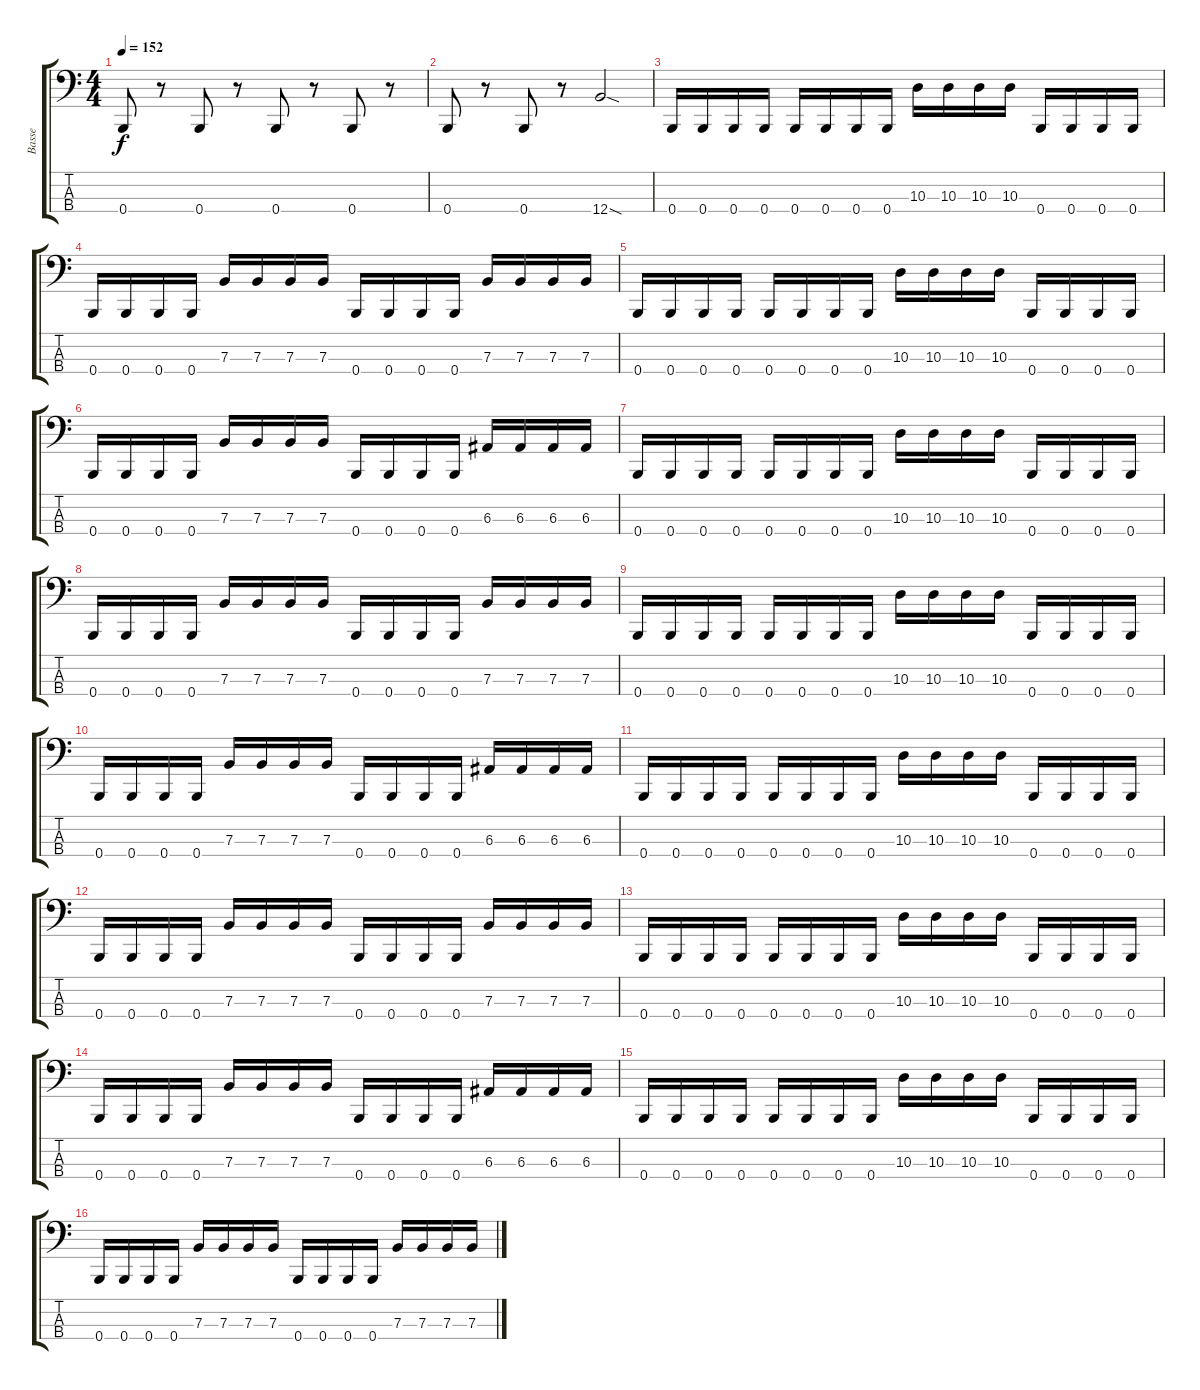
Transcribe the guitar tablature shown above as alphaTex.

\track ("Basse" "Basse") {instrument electricbassfinger}
\staff {score tabs}
\tuning (D2 A1 E1 B0) {hide}
\ts (4 4)
\tempo 152
\clef f4
\ks c
0.4.8{dy f} r.8 0.4.8 r.8 0.4.8 r.8 0.4.8 r.8 |
0.4.8 r.8 0.4.8 r.8 12.4{sod}.2 |
0.4.16 0.4.16 0.4.16 0.4.16 0.4.16 0.4.16 0.4.16 0.4.16 10.3.16 10.3.16 10.3.16 10.3.16 0.4.16 0.4.16 0.4.16 0.4.16 |
0.4.16 0.4.16 0.4.16 0.4.16 7.3.16 7.3.16 7.3.16 7.3.16 0.4.16 0.4.16 0.4.16 0.4.16 7.3.16 7.3.16 7.3.16 7.3.16 |
0.4.16 0.4.16 0.4.16 0.4.16 0.4.16 0.4.16 0.4.16 0.4.16 10.3.16 10.3.16 10.3.16 10.3.16 0.4.16 0.4.16 0.4.16 0.4.16 |
0.4.16 0.4.16 0.4.16 0.4.16 7.3.16 7.3.16 7.3.16 7.3.16 0.4.16 0.4.16 0.4.16 0.4.16 6.3.16 6.3.16 6.3.16 6.3.16 |
0.4.16 0.4.16 0.4.16 0.4.16 0.4.16 0.4.16 0.4.16 0.4.16 10.3.16 10.3.16 10.3.16 10.3.16 0.4.16 0.4.16 0.4.16 0.4.16 |
0.4.16 0.4.16 0.4.16 0.4.16 7.3.16 7.3.16 7.3.16 7.3.16 0.4.16 0.4.16 0.4.16 0.4.16 7.3.16 7.3.16 7.3.16 7.3.16 |
0.4.16 0.4.16 0.4.16 0.4.16 0.4.16 0.4.16 0.4.16 0.4.16 10.3.16 10.3.16 10.3.16 10.3.16 0.4.16 0.4.16 0.4.16 0.4.16 |
0.4.16 0.4.16 0.4.16 0.4.16 7.3.16 7.3.16 7.3.16 7.3.16 0.4.16 0.4.16 0.4.16 0.4.16 6.3.16 6.3.16 6.3.16 6.3.16 |
0.4.16 0.4.16 0.4.16 0.4.16 0.4.16 0.4.16 0.4.16 0.4.16 10.3.16 10.3.16 10.3.16 10.3.16 0.4.16 0.4.16 0.4.16 0.4.16 |
0.4.16 0.4.16 0.4.16 0.4.16 7.3.16 7.3.16 7.3.16 7.3.16 0.4.16 0.4.16 0.4.16 0.4.16 7.3.16 7.3.16 7.3.16 7.3.16 |
0.4.16 0.4.16 0.4.16 0.4.16 0.4.16 0.4.16 0.4.16 0.4.16 10.3.16 10.3.16 10.3.16 10.3.16 0.4.16 0.4.16 0.4.16 0.4.16 |
0.4.16 0.4.16 0.4.16 0.4.16 7.3.16 7.3.16 7.3.16 7.3.16 0.4.16 0.4.16 0.4.16 0.4.16 6.3.16 6.3.16 6.3.16 6.3.16 |
0.4.16 0.4.16 0.4.16 0.4.16 0.4.16 0.4.16 0.4.16 0.4.16 10.3.16 10.3.16 10.3.16 10.3.16 0.4.16 0.4.16 0.4.16 0.4.16 |
0.4.16 0.4.16 0.4.16 0.4.16 7.3.16 7.3.16 7.3.16 7.3.16 0.4.16 0.4.16 0.4.16 0.4.16 7.3.16 7.3.16 7.3.16 7.3.16
